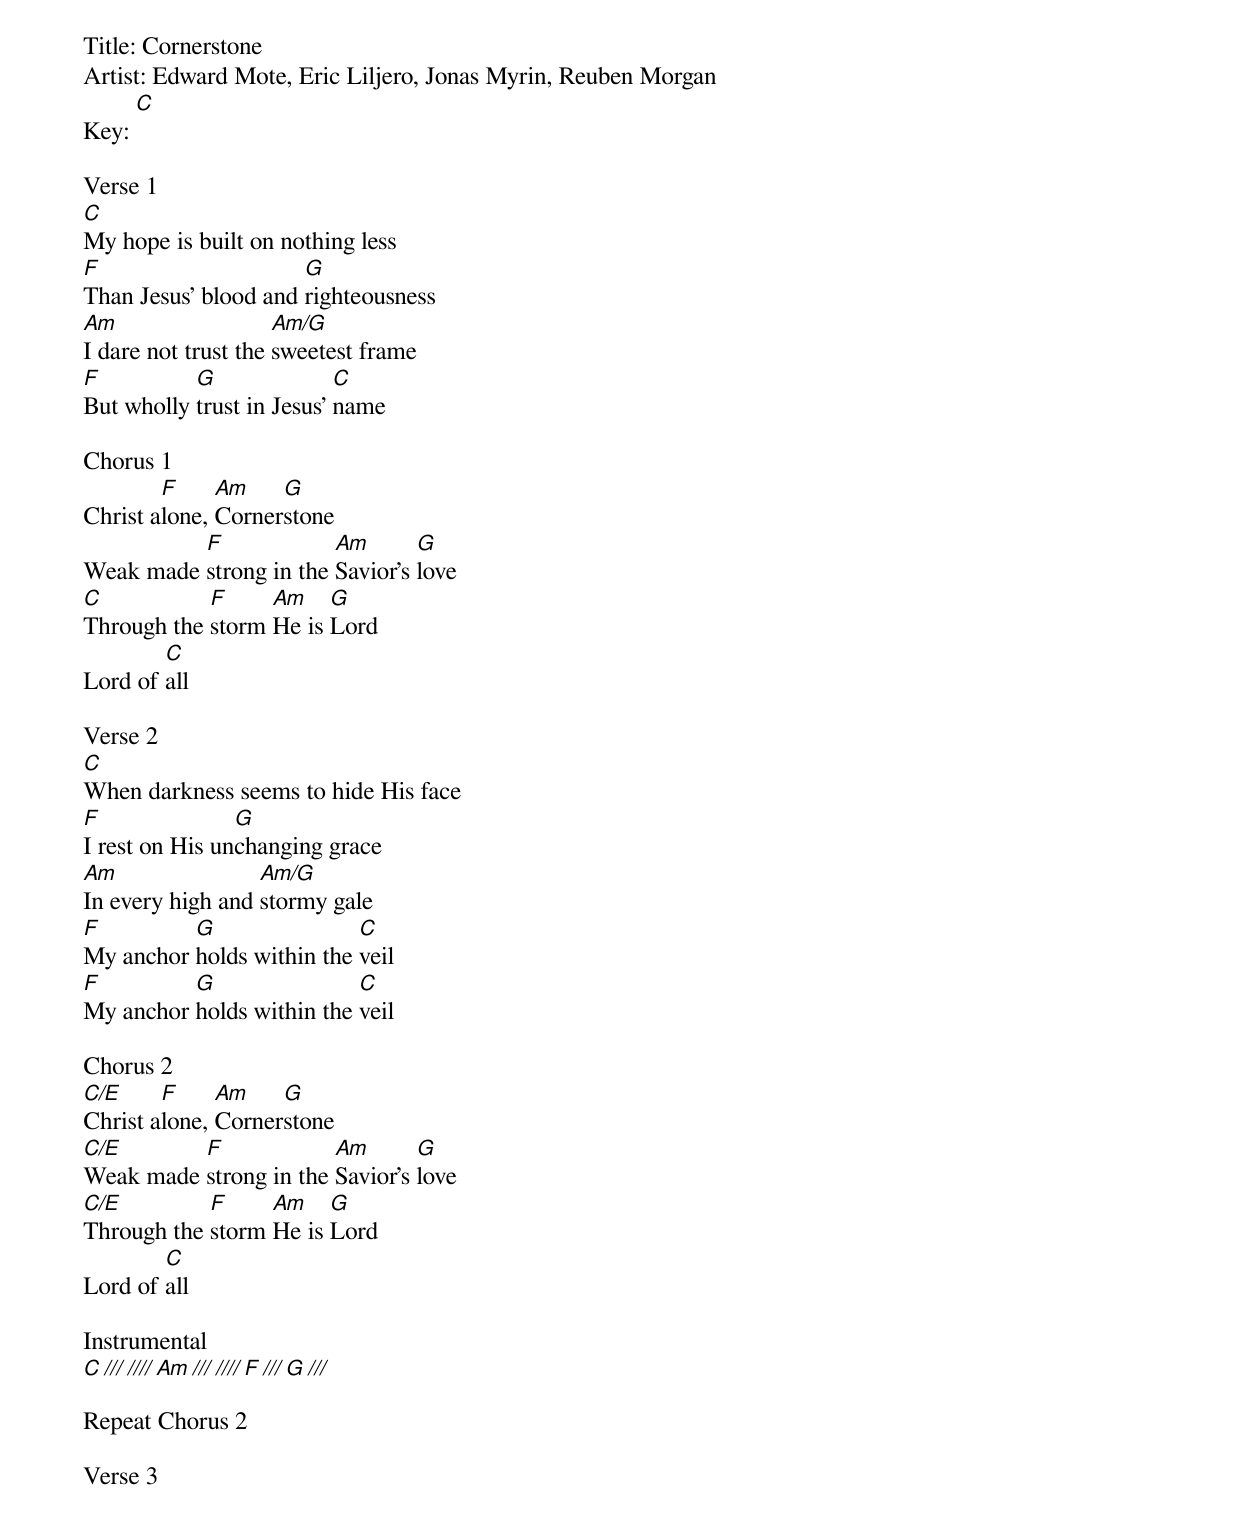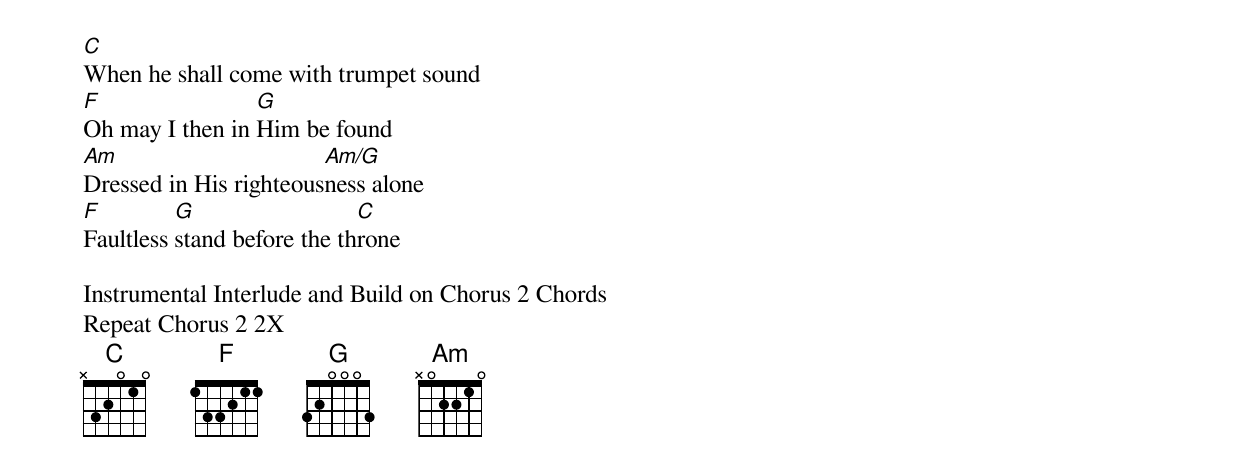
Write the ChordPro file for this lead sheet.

Title: Cornerstone
Artist: Edward Mote, Eric Liljero, Jonas Myrin, Reuben Morgan
Key: [C]

Verse 1
[C]My hope is built on nothing less
[F]Than Jesus' blood and [G]righteousness
[Am]I dare not trust the [Am/G]sweetest frame
[F]But wholly [G]trust in Jesus' [C]name

Chorus 1
Christ a[F]lone, [Am]Corner[G]stone
Weak made [F]strong in the [Am]Savior's [G]love
[C]Through the [F]storm [Am]He is [G]Lord
Lord of [C]all

Verse 2
[C]When darkness seems to hide His face
[F]I rest on His un[G]changing grace
[Am]In every high and [Am/G]stormy gale
[F]My anchor [G]holds within the [C]veil
[F]My anchor [G]holds within the [C]veil

Chorus 2
[C/E]Christ a[F]lone, [Am]Corner[G]stone
[C/E]Weak made [F]strong in the [Am]Savior's [G]love
[C/E]Through the [F]storm [Am]He is [G]Lord
Lord of [C]all

Instrumental
[C /// //// Am /// //// F /// G ///]

Repeat Chorus 2

Verse 3
[C]When he shall come with trumpet sound
[F]Oh may I then in [G]Him be found
[Am]Dressed in His righteous[Am/G]ness alone
[F]Faultless [G]stand before the th[C]rone

Instrumental Interlude and Build on Chorus 2 Chords
Repeat Chorus 2 2X
